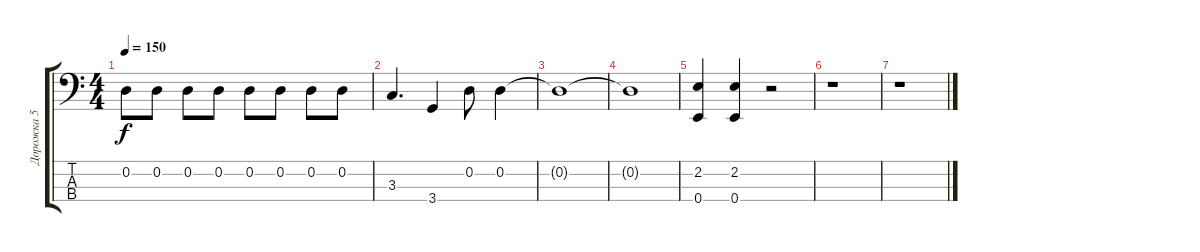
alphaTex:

\track ("Дорожка 5" "Дорожка 5") {instrument electricbassfinger}
\staff {score tabs}
\tuning (G2 D2 A1 E1) {hide}
\ts (4 4)
\tempo 150
\clef f4
\ks c
0.2.8{dy f} 0.2.8 0.2.8 0.2.8 0.2.8 0.2.8 0.2.8 0.2.8 |
3.3.4{d} 3.4.4 0.2.8 0.2.4 |
0.2{t}.1 |
0.2{t}.1 |
(2.2 0.4).4 (2.2 0.4).4 r.2 |
r.1 |
r.1
